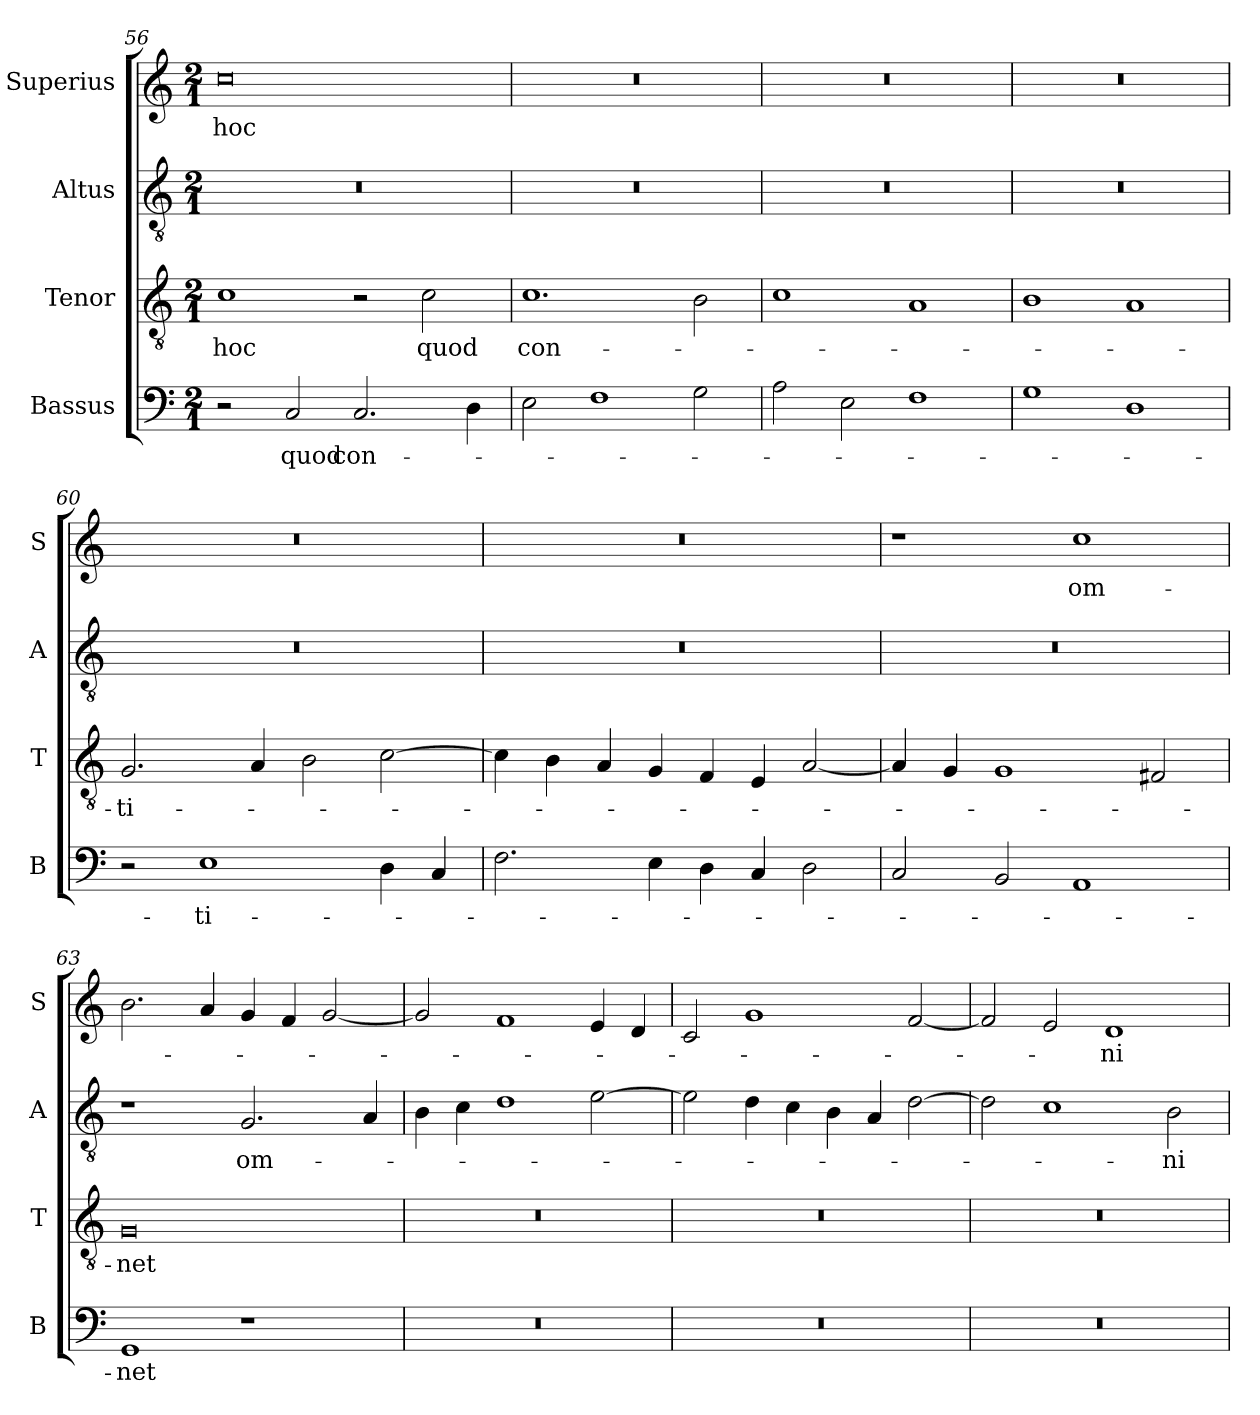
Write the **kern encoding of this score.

**kern	**text	**kern	**text	**kern	**text	**kern	**text
*part4	*part4	*part3	*part3	*part2	*part2	*part1	*part1
*staff4	*staff4	*staff3	*staff3	*staff2	*staff2	*staff1	*staff1
*I"Bassus	*	*I"Tenor	*	*I"Altus	*	*I"Superius	*
*I'B	*	*I'T	*	*I'A	*	*I'S	*
*clefF4	*	*clefGv2	*	*clefGv2	*	*clefG2	*
*k[]	*	*k[]	*	*k[]	*	*k[]	*
*M2/1	*	*M2/1	*	*M2/1	*	*M2/1	*
=56	=56	=56	=56	=56	=56	=56	=56
!	!	!	!LO:LY:i	!	!	!	!
2r	.	1c	hoc	0r	.	0cc	hoc
2C	quod	.	.	.	.	.	.
2.C	con-	2r	.	.	.	.	.
.	.	2c	quod	.	.	.	.
4D	.	.	.	.	.	.	.
=57	=57	=57	=57	=57	=57	=57	=57
2E	.	1.c	con-	0r	.	0r	.
1F	.	.	.	.	.	.	.
2G	.	2B	.	.	.	.	.
=58	=58	=58	=58	=58	=58	=58	=58
2A	.	1c	.	0r	.	0r	.
2E	.	.	.	.	.	.	.
1F	.	1A	.	.	.	.	.
=59	=59	=59	=59	=59	=59	=59	=59
1G	.	1B	.	0r	.	0r	.
1D	.	1A	.	.	.	.	.
=60	=60	=60	=60	=60	=60	=60	=60
2r	.	2.G	-ti-	0r	.	0r	.
1E	-ti-	.	.	.	.	.	.
.	.	4A	.	.	.	.	.
.	.	2B	.	.	.	.	.
4D	.	[2c	.	.	.	.	.
4C	.	.	.	.	.	.	.
=61	=61	=61	=61	=61	=61	=61	=61
2.F	.	4c]	.	0r	.	0r	.
.	.	4B	.	.	.	.	.
.	.	4A	.	.	.	.	.
4E	.	4G	.	.	.	.	.
4D	.	4F	.	.	.	.	.
4C	.	4E	.	.	.	.	.
2D	.	[2A	.	.	.	.	.
=62	=62	=62	=62	=62	=62	=62	=62
2C	.	4A]	.	0r	.	1r	.
.	.	4G	.	.	.	.	.
2BB	.	1G	.	.	.	.	.
1AA	.	.	.	.	.	1cc	om-
.	.	2F#X	.	.	.	.	.
=63	=63	=63	=63	=63	=63	=63	=63
1GG	-net	0G	-net	1r	.	2.b	.
.	.	.	.	.	.	4a	.
1r	.	.	.	2.G	om-	4g	.
.	.	.	.	.	.	4f	.
.	.	.	.	.	.	[2g	.
.	.	.	.	4A	.	.	.
=64	=64	=64	=64	=64	=64	=64	=64
0r	.	0r	.	4B	.	2g]	.
.	.	.	.	4c	.	.	.
.	.	.	.	1d	.	1f	.
.	.	.	.	[2e	.	4e	.
.	.	.	.	.	.	4d	.
=65	=65	=65	=65	=65	=65	=65	=65
0r	.	0r	.	2e]	.	2c	.
.	.	.	.	4d	.	1g	.
.	.	.	.	4c	.	.	.
.	.	.	.	4B	.	.	.
.	.	.	.	4A	.	.	.
.	.	.	.	[2d	.	[2f	.
=66	=66	=66	=66	=66	=66	=66	=66
0r	.	0r	.	2d]	.	2f]	.
.	.	.	.	1c	.	2e	.
.	.	.	.	.	.	1d	-ni-
.	.	.	.	2B	-ni-	.	.
=	=	=	=	=	=	=	=
*-	*-	*-	*-	*-	*-	*-	*-
